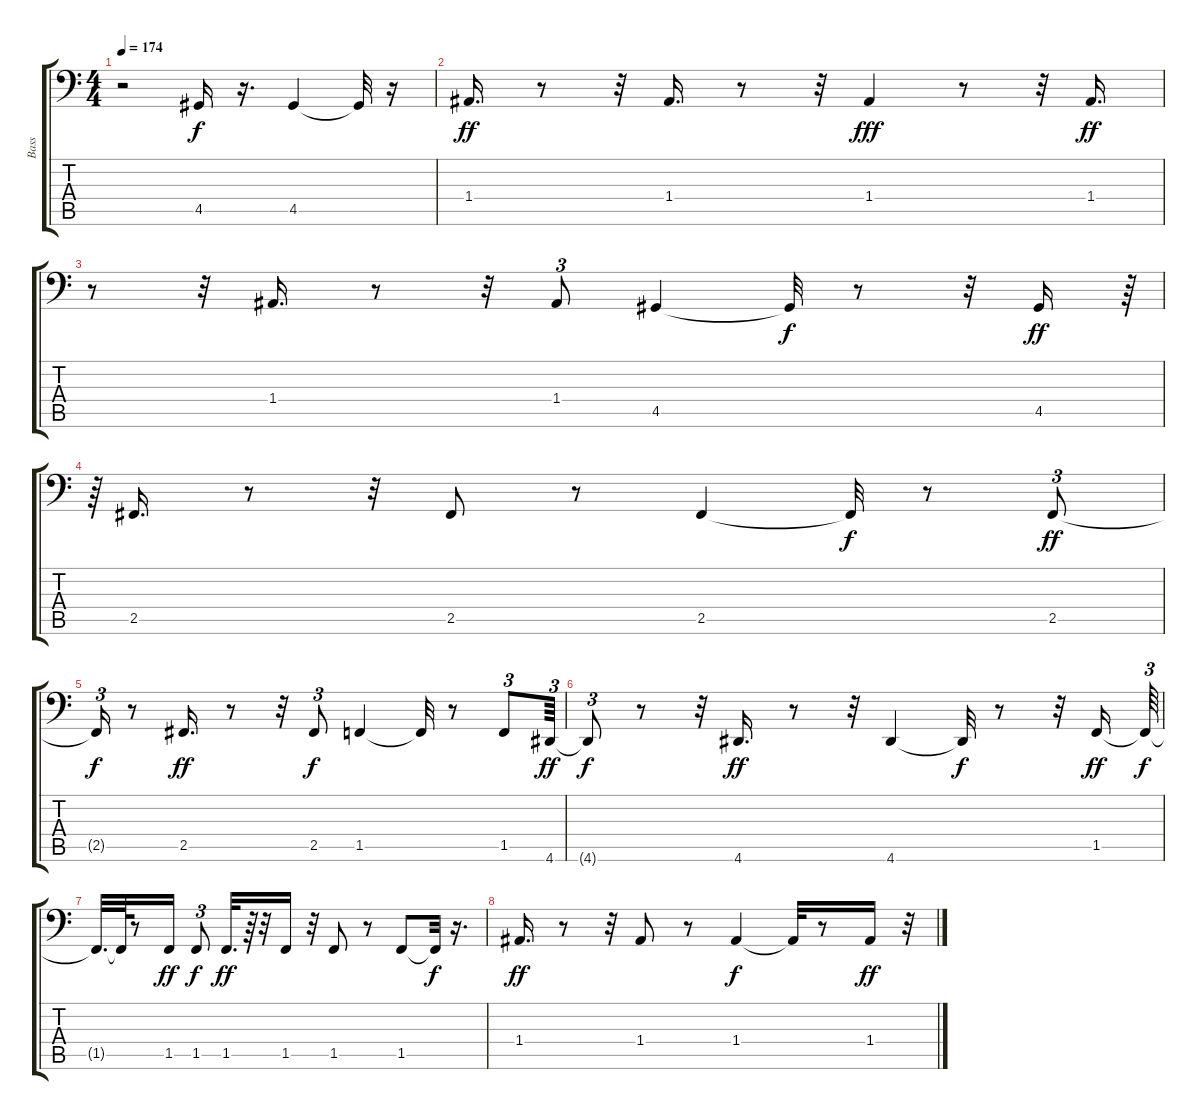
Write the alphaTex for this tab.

\track ("Bass" "Bass") {instrument electricbassfinger}
\staff {score tabs}
\tuning (C3 G2 D2 A1 E1 B0) {hide}
\ts (4 4)
\tempo 174
\clef f4
\ks c
r.2{dy fff} 4.5.16{dy f instrument slapbass2} r.16{d} 4.5.4 4.5{t}.32 r.16 |
1.4.16{d dy ff instrument electricbassfinger} r.8 r.32 1.4.16{d} r.8 r.32 1.4.4{dy fff} r.8 r.32 1.4.16{d dy ff} |
r.8 r.32 1.4.16{d} r.8 r.32 1.4.8{tu (3 2)} 4.5.4 4.5{t}.32{dy f} r.8 r.32 4.5.16{dy ff} r.64{tu (3 2)} |
r.64{tu (3 2)} 2.5.16{d} r.8 r.32 2.5.8 r.8 2.5.4 2.5{t}.32{dy f} r.8 2.5.8{tu (3 2) dy ff} |
2.5{t}.16{tu (3 2) dy f} r.8 2.5.16{d dy ff} r.8 r.32 2.5.8{tu (3 2) dy f} 1.5.4 1.5{t}.32 r.8 1.5.8{tu (3 2)} 4.6.64{tu (3 2) dy ff} |
4.6{t}.8{tu (3 2) dy f} r.8 r.32 4.6.16{d dy ff} r.8 r.32 4.6.4 4.6{t}.32{dy f} r.8 r.32 1.5.16{dy ff} 1.5{t}.64{tu (3 2) dy f} |
1.5{t}.32{d} 1.5{t}.64 r.8 1.5.16{dy ff} 1.5.8{tu (3 2) dy f} 1.5.32{d dy ff} r.64 r.32 1.5.16 r.32 1.5.8 r.8 1.5.8 1.5{t}.32{dy f} r.16{d} |
1.4.16{d dy ff} r.8 r.32 1.4.8 r.8 1.4.4{dy f} 1.4{t}.32 r.8 1.4.16{dy ff} r.32
